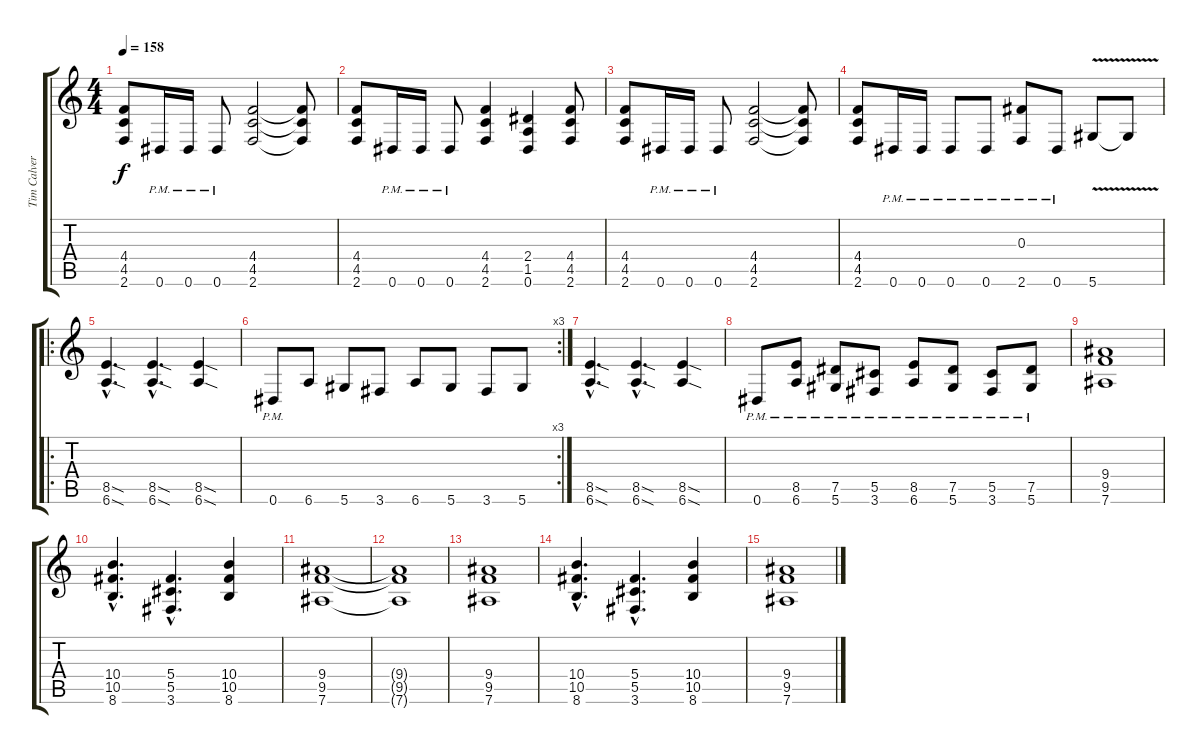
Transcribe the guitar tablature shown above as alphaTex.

\track ("Tim Calvert Rthym" "Tim Calver") {instrument distortionguitar}
\staff {score tabs}
\tuning (Eb4 Bb3 Gb3 Db3 Ab2 Eb2) {hide}
\ts (4 4)
\tempo 158
\clef g2
\ks c
(4.4 4.5 2.6).8{dy f} 0.6{pm}.16 0.6{pm}.16 0.6{pm}.8 (4.4 4.5 2.6).2 (4.4{t} 4.5{t} 2.6{t}).8 |
(4.4 4.5 2.6).8 0.6{pm}.16 0.6{pm}.16 0.6{pm}.8 (4.4 4.5 2.6).4 (2.4 1.5 0.6).4 (4.4 4.5 2.6).8 |
(4.4 4.5 2.6).8 0.6{pm}.16 0.6{pm}.16 0.6{pm}.8 (4.4 4.5 2.6).2 (4.4{t} 4.5{t} 2.6{t}).8 |
(4.4 4.5 2.6).8 0.6{pm}.16 0.6{pm}.16 0.6{pm}.8 0.6{pm}.8 (0.3 2.6{pm}).8 0.6{pm}.8 5.6{v}.8 5.6{t}.8 |
\ro
(8.5{sod hac} 6.6{sod hac}).4{d} (8.5{sod hac} 6.6{sod hac}).4{d} (8.5{sod} 6.6{sod}).4 |
\rc 3
0.6{pm}.8 6.6.8 5.6.8 3.6.8 6.6.8 5.6.8 3.6.8 5.6.8 |
(8.5{sod hac} 6.6{sod hac}).4{d} (8.5{sod hac} 6.6{sod hac}).4{d} (8.5{sod} 6.6{sod}).4 |
0.6{pm}.8 (8.5{pm} 6.6{pm}).8 (7.5{pm} 5.6{pm}).8 (5.5{pm} 3.6{pm}).8 (8.5{pm} 6.6{pm}).8 (7.5{pm} 5.6{pm}).8 (5.5{pm} 3.6{pm}).8 (7.5{pm} 5.6{pm}).8 |
(9.4 9.5 7.6).1 |
(10.4{hac} 10.5{hac} 8.6{hac}).4{d} (5.4{hac} 5.5{hac} 3.6{hac}).4{d} (10.4 10.5 8.6).4 |
(9.4 9.5 7.6).1 |
(9.4{t} 9.5{t} 7.6{t}).1 |
(9.4 9.5 7.6).1 |
(10.4{hac} 10.5{hac} 8.6{hac}).4{d} (5.4{hac} 5.5{hac} 3.6{hac}).4{d} (10.4 10.5 8.6).4 |
(9.4 9.5 7.6).1
